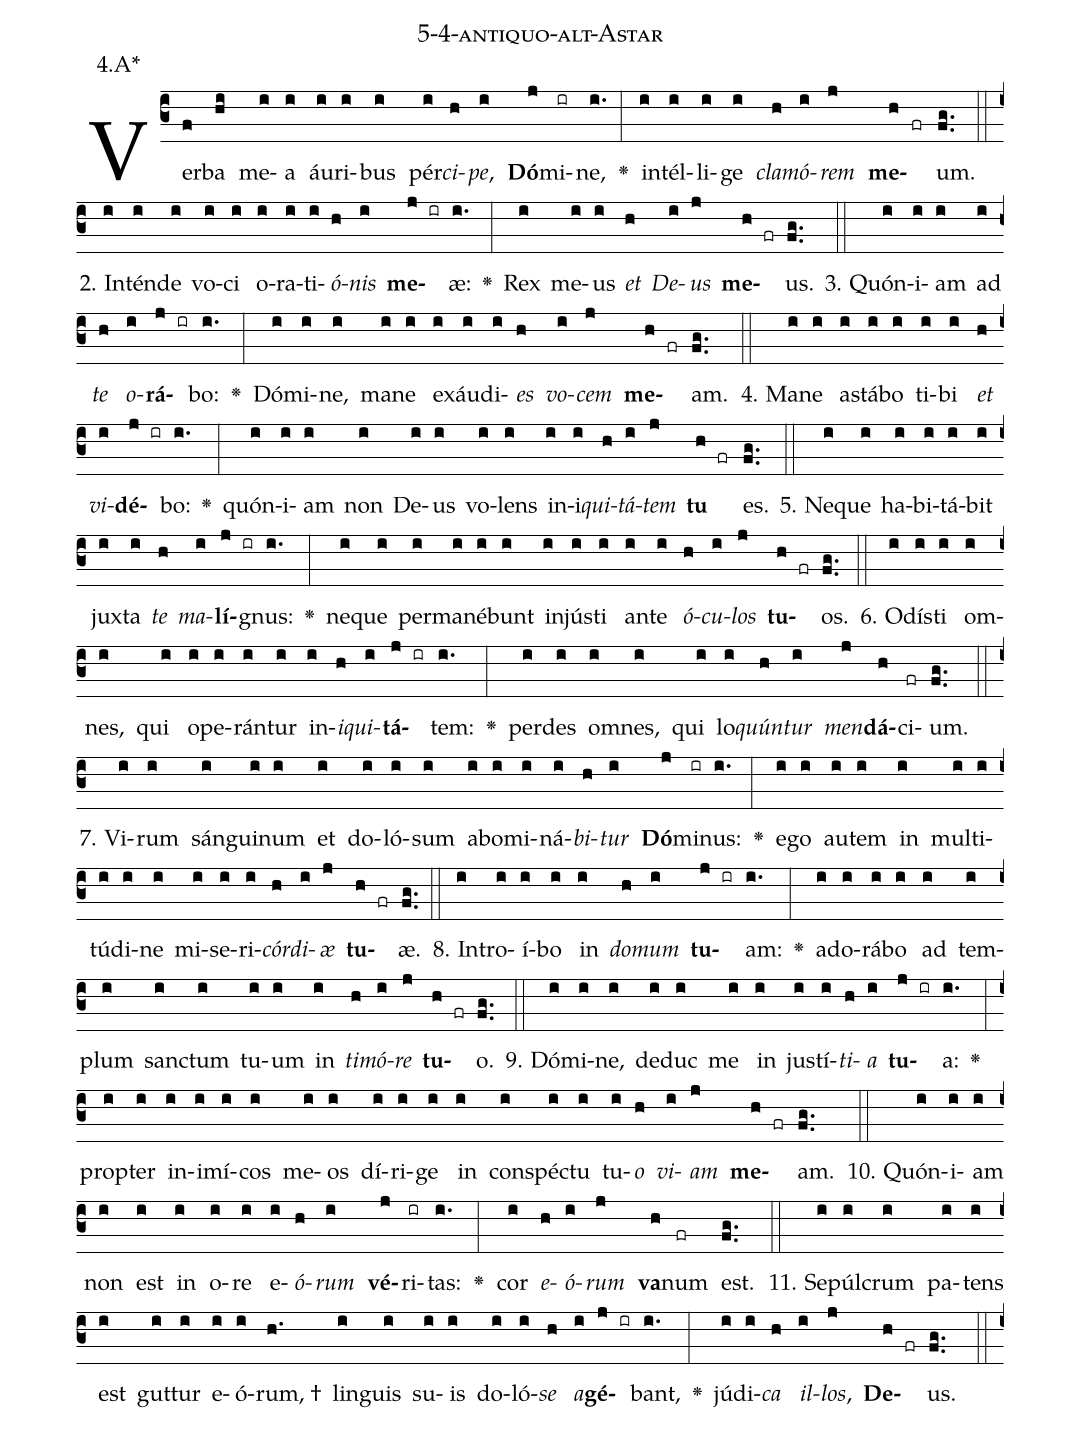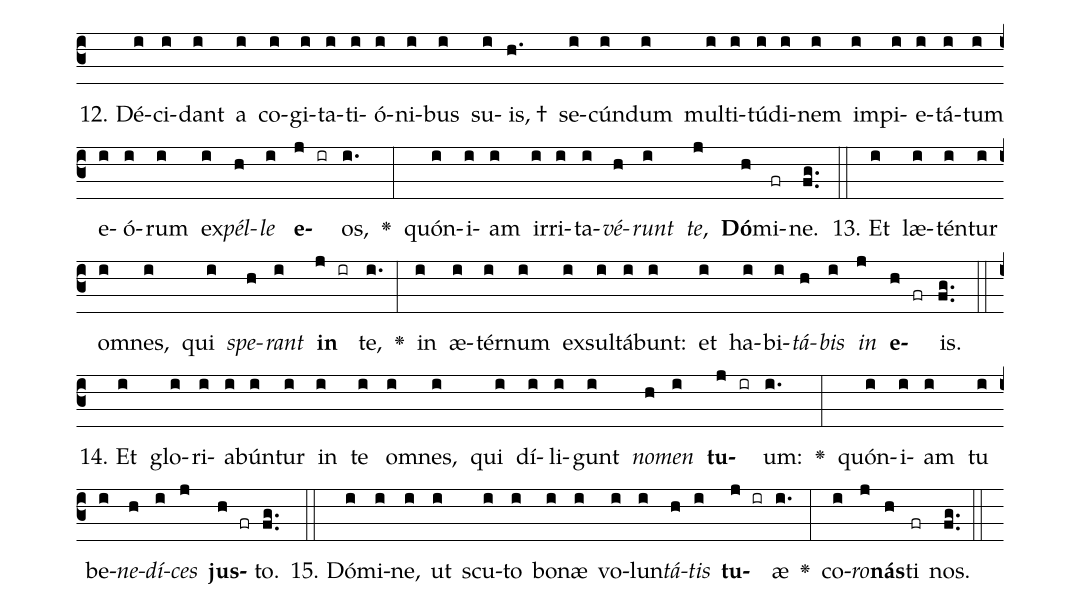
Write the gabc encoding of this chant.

name: 5-4-antiquo-alt-Astar;
annotation: 4.A*;
%%
(c3)Ver(f)ba(hi) me(i)a(i) áu(i)ri(i)bus(i) pér(i)<i>ci</i>(h)<i>pe</i>,(i) <b>Dó</b>(j)mi(ir)ne,(i.) <v>\greheightstar</v>(:) in(i)tél(i)li(i)ge(i) <i>cla</i>(h)<i>mó</i>(i)<i>rem</i>(j) <b>me</b>(h fr)um.(fg..) (::)
2. In(i)tén(i)de(i) vo(i)ci(i) o(i)ra(i)ti(i)<i>ó</i>(h)<i>nis</i>(i) <b>me</b>(j ir)æ:(i.) <v>\greheightstar</v>(:) Rex(i) me(i)us(i) <i>et</i>(h) <i>De</i>(i)<i>us</i>(j) <b>me</b>(h fr)us.(fg..) (::)
3. Quón(i)i(i)am(i) ad(i) <i>te</i>(h) <i>o</i>(i)<b>rá</b>(j ir)bo:(i.) <v>\greheightstar</v>(:) Dó(i)mi(i)ne,(i) ma(i)ne(i) ex(i)áu(i)di(i)<i>es</i>(h) <i>vo</i>(i)<i>cem</i>(j) <b>me</b>(h fr)am.(fg..) (::)
4. Ma(i)ne(i) a(i)stá(i)bo(i) ti(i)bi(i) <i>et</i>(h) <i>vi</i>(i)<b>dé</b>(j ir)bo:(i.) <v>\greheightstar</v>(:) quón(i)i(i)am(i) non(i) De(i)us(i) vo(i)lens(i) in(i)i(i)<i>qui</i>(h)<i>tá</i>(i)<i>tem</i>(j) <b>tu</b>(h fr) es.(fg..) (::)
5. Ne(i)que(i) ha(i)bi(i)tá(i)bit(i) jux(i)ta(i) <i>te</i>(h) <i>ma</i>(i)<b>lí</b>(j ir)gnus:(i.) <v>\greheightstar</v>(:) ne(i)que(i) per(i)ma(i)né(i)bunt(i) in(i)jús(i)ti(i) an(i)te(i) <i>ó</i>(h)<i>cu</i>(i)<i>los</i>(j) <b>tu</b>(h fr)os.(fg..) (::)
6. O(i)dís(i)ti(i) om(i)nes,(i) qui(i) o(i)pe(i)rán(i)tur(i) in(i)<i>i</i>(h)<i>qui</i>(i)<b>tá</b>(j ir)tem:(i.) <v>\greheightstar</v>(:) per(i)des(i) om(i)nes,(i) qui(i) lo(i)<i>quún</i>(h)<i>tur</i>(i) <i>men</i>(j)<b>dá</b>(h)ci(fr)um.(fg..) (::)
7. Vi(i)rum(i) sán(i)gui(i)num(i) et(i) do(i)ló(i)sum(i) ab(i)o(i)mi(i)ná(i)<i>bi</i>(h)<i>tur</i>(i) <b>Dó</b>(j)mi(ir)nus:(i.) <v>\greheightstar</v>(:) e(i)go(i) au(i)tem(i) in(i) mul(i)ti(i)tú(i)di(i)ne(i) mi(i)se(i)ri(i)<i>cór</i>(h)<i>di</i>(i)<i>æ</i>(j) <b>tu</b>(h fr)æ.(fg..) (::)
8. In(i)tro(i)í(i)bo(i) in(i) <i>do</i>(h)<i>mum</i>(i) <b>tu</b>(j ir)am:(i.) <v>\greheightstar</v>(:) ad(i)o(i)rá(i)bo(i) ad(i) tem(i)plum(i) sanc(i)tum(i) tu(i)um(i) in(i) <i>ti</i>(h)<i>mó</i>(i)<i>re</i>(j) <b>tu</b>(h fr)o.(fg..) (::)
9. Dó(i)mi(i)ne,(i) de(i)duc(i) me(i) in(i) jus(i)tí(i)<i>ti</i>(h)<i>a</i>(i) <b>tu</b>(j ir)a:(i.) <v>\greheightstar</v>(:) prop(i)ter(i) in(i)i(i)mí(i)cos(i) me(i)os(i) dí(i)ri(i)ge(i) in(i) con(i)spéc(i)tu(i) tu(i)<i>o</i>(h) <i>vi</i>(i)<i>am</i>(j) <b>me</b>(h fr)am.(fg..) (::)
10. Quón(i)i(i)am(i) non(i) est(i) in(i) o(i)re(i) e(i)<i>ó</i>(h)<i>rum</i>(i) <b>vé</b>(j)ri(ir)tas:(i.) <v>\greheightstar</v>(:) cor(i) <i>e</i>(h)<i>ó</i>(i)<i>rum</i>(j) <b>va</b>(h)num(fr) est.(fg..) (::)
11. Se(i)púl(i)crum(i) pa(i)tens(i) est(i) gut(i)tur(i) e(i)ó(i)rum, †(h.) lin(i)guis(i) su(i)is(i) do(i)ló(i)<i>se</i>(h) <i>a</i>(i)<b>gé</b>(j ir)bant,(i.) <v>\greheightstar</v>(:) jú(i)di(i)<i>ca</i>(h) <i>il</i>(i)<i>los</i>,(j) <b>De</b>(h fr)us.(fg..) (::)
12. Dé(i)ci(i)dant(i) a(i) co(i)gi(i)ta(i)ti(i)ó(i)ni(i)bus(i) su(i)is, †(h.) se(i)cún(i)dum(i) mul(i)ti(i)tú(i)di(i)nem(i) im(i)pi(i)e(i)tá(i)tum(i) e(i)ó(i)rum(i) ex(i)<i>pél</i>(h)<i>le</i>(i) <b>e</b>(j ir)os,(i.) <v>\greheightstar</v>(:) quón(i)i(i)am(i) ir(i)ri(i)ta(i)<i>vé</i>(h)<i>runt</i>(i) <i>te</i>,(j) <b>Dó</b>(h)mi(fr)ne.(fg..) (::)
13. Et(i) læ(i)tén(i)tur(i) om(i)nes,(i) qui(i) <i>spe</i>(h)<i>rant</i>(i) <b>in</b>(j ir) te,(i.) <v>\greheightstar</v>(:) in(i) æ(i)tér(i)num(i) ex(i)sul(i)tá(i)bunt:(i) et(i) ha(i)bi(i)<i>tá</i>(h)<i>bis</i>(i) <i>in</i>(j) <b>e</b>(h fr)is.(fg..) (::)
14. Et(i) glo(i)ri(i)a(i)bún(i)tur(i) in(i) te(i) om(i)nes,(i) qui(i) dí(i)li(i)gunt(i) <i>no</i>(h)<i>men</i>(i) <b>tu</b>(j ir)um:(i.) <v>\greheightstar</v>(:) quón(i)i(i)am(i) tu(i) be(i)<i>ne</i>(h)<i>dí</i>(i)<i>ces</i>(j) <b>jus</b>(h fr)to.(fg..) (::)
15. Dó(i)mi(i)ne,(i) ut(i) scu(i)to(i) bo(i)næ(i) vo(i)lun(i)<i>tá</i>(h)<i>tis</i>(i) <b>tu</b>(j ir)æ(i.) <v>\greheightstar</v>(:) co(i)<i>ro</i>(j)<b>nás</b>(h)ti(fr) nos.(fg..) (::)
